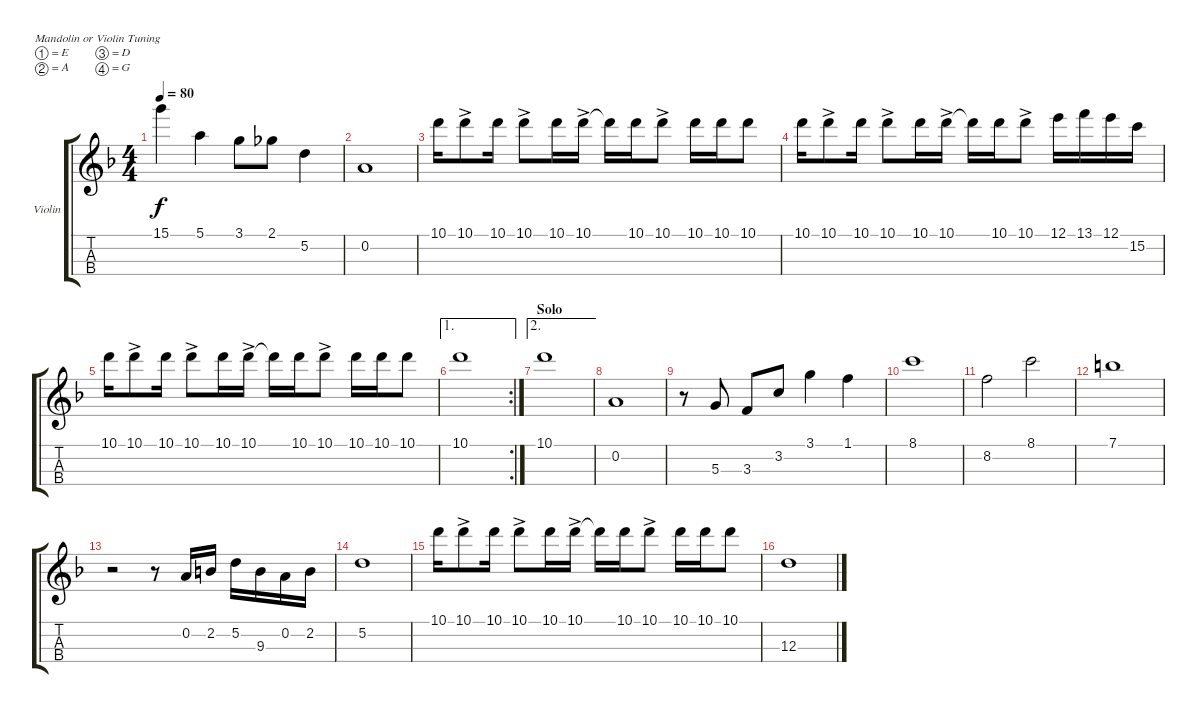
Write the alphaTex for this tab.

\defaultSystemsLayout 4
\bracketExtendMode groupsimilarinstruments
\firstSystemTrackNameOrientation horizontal
\otherSystemsTrackNameOrientation horizontal
\track ("Violin" "Violin") {instrument violin}
\staff {score tabs}
\tuning (E5 A4 D4 G3)
\ts (4 4)
\tempo 80
\clef g2
\scale
0.333333
\ks f
15.1.4{dy f} 5.1.4 3.1.8 2.1.8 5.2.4 |
\scale
0.333333 0.2.1 |
\scale
0.333333 10.1.16 10.1{ac}.8 10.1.16 10.1{ac}.8 10.1.16 10.1{ac}.16 10.1{t}.16 10.1.16 10.1{ac}.8 10.1.16 10.1.16 10.1.8 |
\scale
0.333333 10.1.16 10.1{ac}.8 10.1.16 10.1{ac}.8 10.1.16 10.1{ac}.16 10.1{t}.16 10.1.16 10.1{ac}.8 12.1.16 13.1.16 12.1.16 15.2.16 |
\scale
0.333333 10.1.16 10.1{ac}.8 10.1.16 10.1{ac}.8 10.1.16 10.1{ac}.16 10.1{t}.16 10.1.16 10.1{ac}.8 10.1.16 10.1.16 10.1.8 |
\ae 1
\rc 2
\scale
0.354497 10.1.1 |
\ae 2
\section ("" "Solo")
\scale
0.322751 10.1.1 |
\scale
0.322751 0.2.1 |
\scale
0.333333 r.8 5.3.8 3.3.8 3.2.8 3.1.4 1.1.4 |
\scale
0.333333 8.1.1 |
\scale
0.333333 8.2.2 8.1.2 |
\scale
0.333333 7.1.1 |
\scale
0.333333 r.2 r.8 0.2.16 2.2.16 5.2.16 9.3.16 0.2.16 2.2.16 |
\scale
0.333333 5.2.1 |
\scale
0.333333 10.1.16 10.1{ac}.8 10.1.16 10.1{ac}.8 10.1.16 10.1{ac}.16 10.1{t}.16 10.1.16 10.1{ac}.8 10.1.16 10.1.16 10.1.8 |
\scale
0.333333 12.3.1
